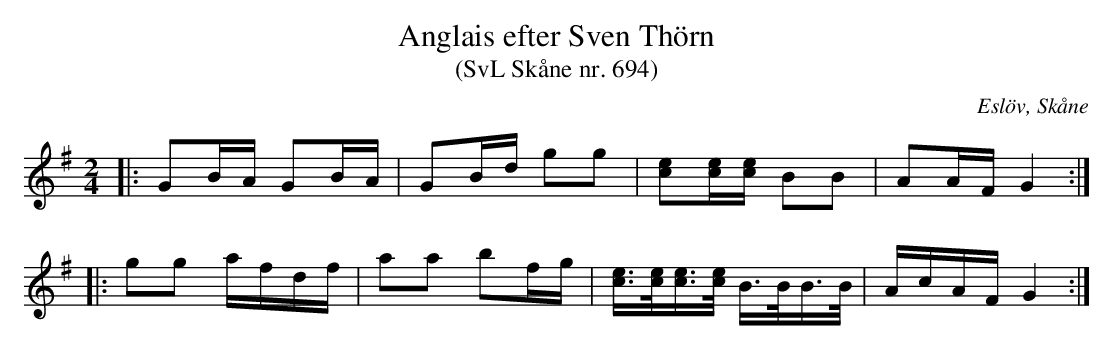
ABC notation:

X:1
T:Anglais efter Sven Thörn
T:(SvL Skåne nr. 694)
O:Eslöv, Skåne
M:2/4
L:1/16
K:G
|:G2BA G2BA | G2Bd g2g2 | [ec]2[ec][ec] B2B2 | A2AF G4 :|
|: g2g2 afdf | a2a2 b2fg | [ec]>[ec][ec]>[ec] B>BB>B | AcAF G4 :|
